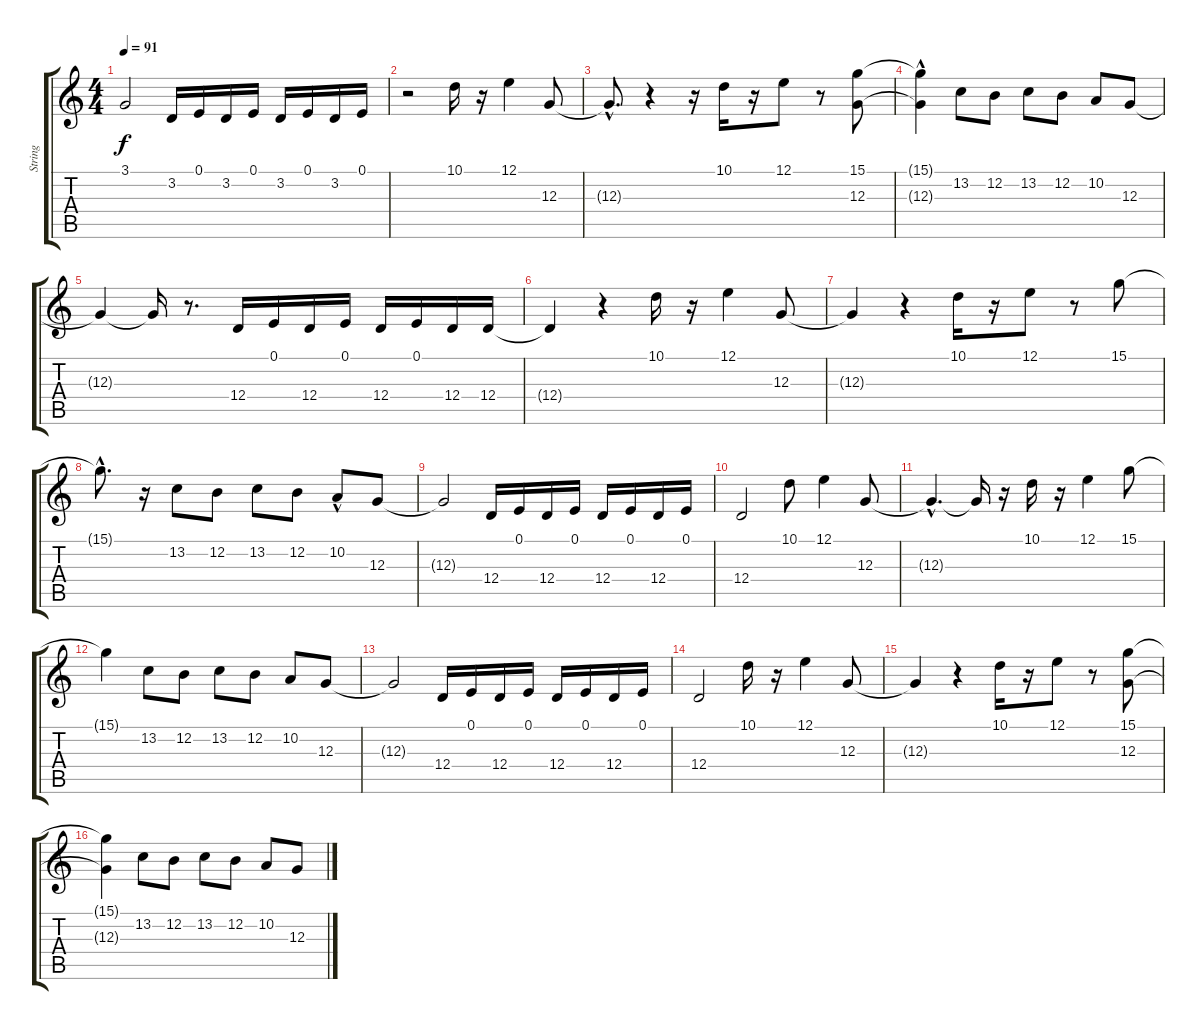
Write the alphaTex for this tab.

\track ("String" "String") {instrument reedorgan}
\staff {score tabs}
\tuning (E4 B3 G3 D3 A2 E2) {hide}
\ts (4 4)
\tempo 91
\clef g2
\ks c
3.1{t}.2{dy f} 3.2.16 0.1.16 3.2.16 0.1.16 3.2.16 0.1.16 3.2.16 0.1.16 |
r.2 10.1.16 r.16 12.1.4 12.3.8 |
12.3{hac t}.8{d} r.4 r.16 10.1.16 r.16 12.1.8 r.8 (15.1 12.3).8 |
(15.1{hac t} 12.3{t}).4 13.2.8 12.2.8 13.2.8 12.2.8 10.2.8 12.3.8 |
12.3{t}.4 12.3{t}.16 r.8{d} 12.4.16 0.1.16 12.4.16 0.1.16 12.4.16 0.1.16 12.4.16 12.4.16 |
12.4{t}.4 r.4 10.1.16 r.16 12.1.4 12.3.8 |
12.3{t}.4 r.4 10.1.16 r.16 12.1.8 r.8 15.1.8 |
15.1{hac t}.8{d} r.16 13.2.8 12.2.8 13.2.8 12.2.8 10.2{hac}.8 12.3.8 |
12.3{t}.2 12.4.16 0.1.16 12.4.16 0.1.16 12.4.16 0.1.16 12.4.16 0.1.16 |
12.4.2 10.1.8 12.1.4 12.3.8 |
12.3{hac t}.4{d} 12.3{t}.16 r.16 10.1.16 r.16 12.1.4 15.1.8 |
15.1{t}.4 13.2.8 12.2.8 13.2.8 12.2.8 10.2.8 12.3.8 |
12.3{t}.2 12.4.16 0.1.16 12.4.16 0.1.16 12.4.16 0.1.16 12.4.16 0.1.16 |
12.4.2 10.1.16 r.16 12.1.4 12.3.8 |
12.3{t}.4 r.4 10.1.16 r.16 12.1.8 r.8 (15.1 12.3).8 |
(15.1{t} 12.3{t}).4 13.2.8 12.2.8 13.2.8 12.2.8 10.2.8 12.3.8
